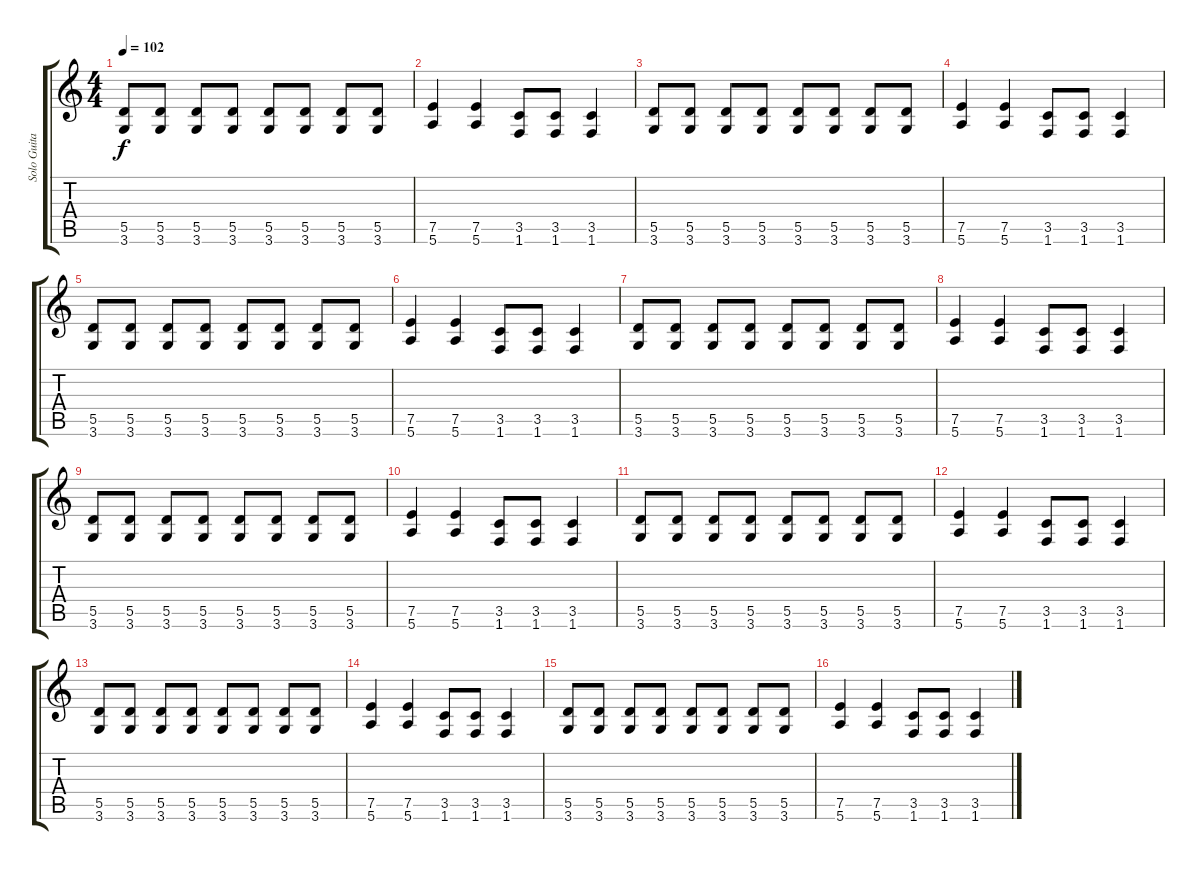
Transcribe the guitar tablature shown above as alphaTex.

\track ("Solo Guitar (electric)" "Solo Guita") {instrument distortionguitar}
\staff {score tabs}
\tuning (E4 B3 G3 D3 A2 E2) {hide}
\ts (4 4)
\tempo 102
\clef g2
\ks c
(5.5 3.6).8{dy f} (5.5 3.6).8 (5.5 3.6).8 (5.5 3.6).8 (5.5 3.6).8 (5.5 3.6).8 (5.5 3.6).8 (5.5 3.6).8 |
(7.5 5.6).4 (7.5 5.6).4 (3.5 1.6).8 (3.5 1.6).8 (3.5 1.6).4 |
(5.5 3.6).8 (5.5 3.6).8 (5.5 3.6).8 (5.5 3.6).8 (5.5 3.6).8 (5.5 3.6).8 (5.5 3.6).8 (5.5 3.6).8 |
(7.5 5.6).4 (7.5 5.6).4 (3.5 1.6).8 (3.5 1.6).8 (3.5 1.6).4 |
(5.5 3.6).8 (5.5 3.6).8 (5.5 3.6).8 (5.5 3.6).8 (5.5 3.6).8 (5.5 3.6).8 (5.5 3.6).8 (5.5 3.6).8 |
(7.5 5.6).4 (7.5 5.6).4 (3.5 1.6).8 (3.5 1.6).8 (3.5 1.6).4 |
(5.5 3.6).8 (5.5 3.6).8 (5.5 3.6).8 (5.5 3.6).8 (5.5 3.6).8 (5.5 3.6).8 (5.5 3.6).8 (5.5 3.6).8 |
(7.5 5.6).4 (7.5 5.6).4 (3.5 1.6).8 (3.5 1.6).8 (3.5 1.6).4 |
(5.5 3.6).8 (5.5 3.6).8 (5.5 3.6).8 (5.5 3.6).8 (5.5 3.6).8 (5.5 3.6).8 (5.5 3.6).8 (5.5 3.6).8 |
(7.5 5.6).4 (7.5 5.6).4 (3.5 1.6).8 (3.5 1.6).8 (3.5 1.6).4 |
(5.5 3.6).8 (5.5 3.6).8 (5.5 3.6).8 (5.5 3.6).8 (5.5 3.6).8 (5.5 3.6).8 (5.5 3.6).8 (5.5 3.6).8 |
(7.5 5.6).4 (7.5 5.6).4 (3.5 1.6).8 (3.5 1.6).8 (3.5 1.6).4 |
(5.5 3.6).8 (5.5 3.6).8 (5.5 3.6).8 (5.5 3.6).8 (5.5 3.6).8 (5.5 3.6).8 (5.5 3.6).8 (5.5 3.6).8 |
(7.5 5.6).4 (7.5 5.6).4 (3.5 1.6).8 (3.5 1.6).8 (3.5 1.6).4 |
(5.5 3.6).8 (5.5 3.6).8 (5.5 3.6).8 (5.5 3.6).8 (5.5 3.6).8 (5.5 3.6).8 (5.5 3.6).8 (5.5 3.6).8 |
(7.5 5.6).4 (7.5 5.6).4 (3.5 1.6).8 (3.5 1.6).8 (3.5 1.6).4
